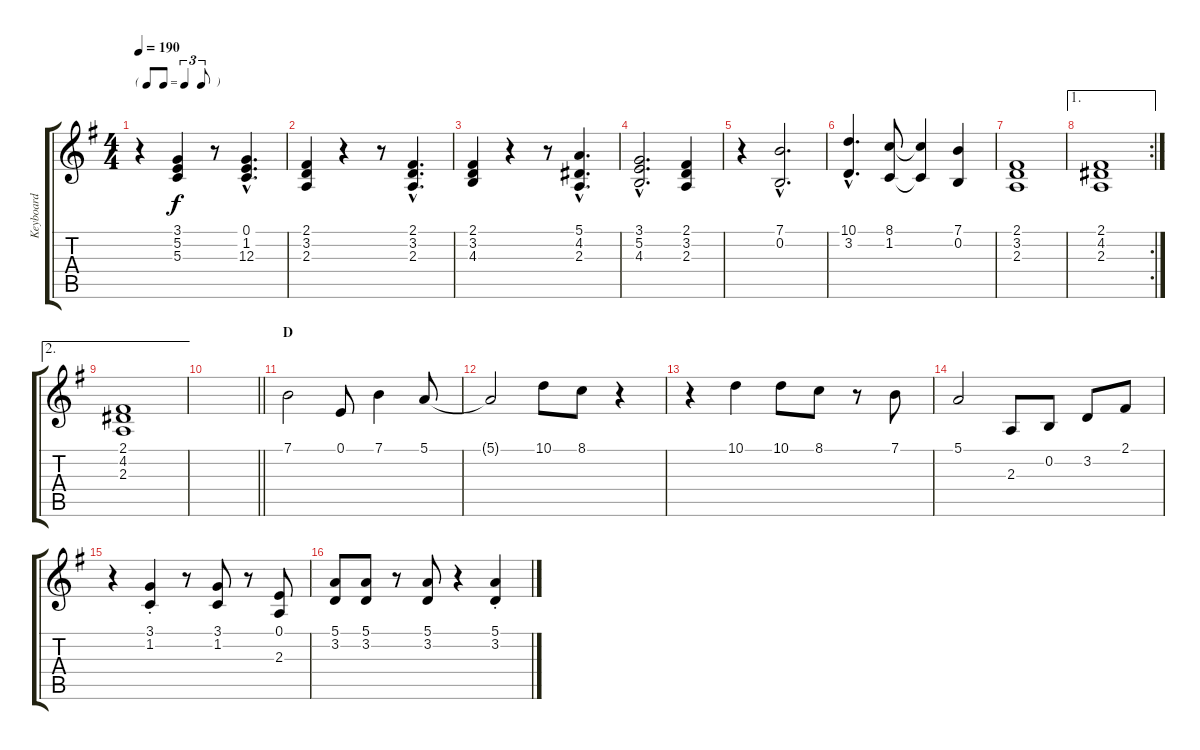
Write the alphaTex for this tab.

\track ("Keyboard" "Keyboard") {instrument rockorgan}
\staff {score tabs}
\tuning (E4 B3 G3 D3 A2 E2) {hide}
\ts (4 4)
\tf triplet8th
\tempo 190
\clef g2
\ks g
r.4{dy f instrument acousticgrandpiano} (3.1 5.2 5.3).4 r.8 (0.1{hac} 1.2{hac} 12.3{hac}).4{d} |
(2.1 3.2 2.3).4 r.4 r.8 (2.1{hac} 3.2{hac} 2.3{hac}).4{d} |
(2.1 3.2 4.3).4 r.4 r.8 (5.1{hac} 4.2{hac} 2.3{hac}).4{d} |
(3.1{hac} 5.2{hac} 4.3{hac}).2{d} (2.1 3.2 2.3).4 |
r.4 (7.1{hac} 0.2{hac}).2{d} |
(10.1{hac} 3.2{hac}).4{d} (8.1 1.2).8 (8.1{t} 1.2{t}).4 (7.1 0.2).4 |
(2.1 3.2 2.3).1 |
\ae 1
\rc 2
(2.1 4.2 2.3).1 |
\ae 2
(2.1 4.2 2.3).1 |
\barLineRight lightlight
|
\section ("" "D")
7.1.2{instrument lead2sawtooth} 0.1.8 7.1.4 5.1.8 |
5.1{t}.2 10.1.8 8.1.8 r.4 |
r.4 10.1.4 10.1.8 8.1.8 r.8 7.1.8 |
5.1.2 2.3.8 0.2.8 3.2.8 2.1.8 |
r.4 (3.1{st} 1.2{st}).4 r.8 (3.1 1.2).8 r.8 (0.1 2.3).8 |
(5.1 3.2).8 (5.1 3.2).8 r.8 (5.1 3.2).8 r.4 (5.1{st} 3.2{st}).4
